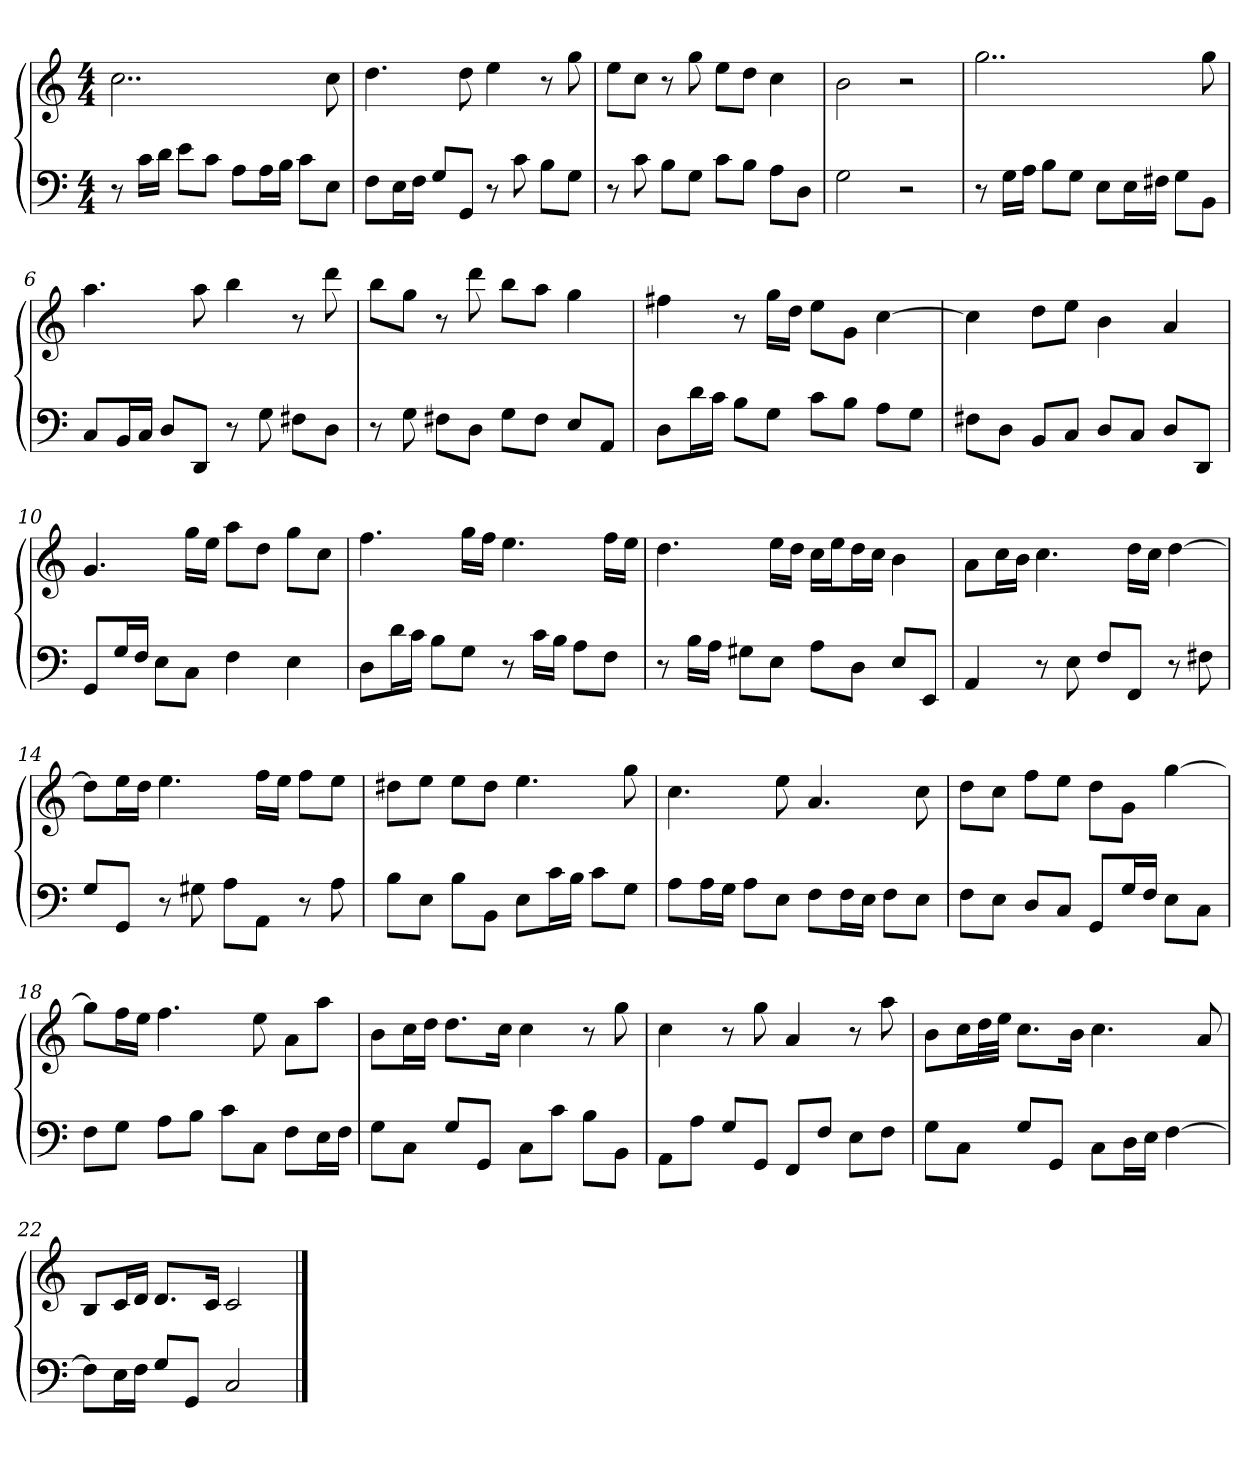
**kern	**kern
*part1	*part1
*staff2	*staff1
*k[]	*k[]
*C:	*C:
*M4/4	*M4/4
=1	=1
8r	2..cc
16cLL	.
16dJJ	.
8eL	.
8cJ	.
8AL	.
16AL	.
16BJJ	.
8cL	.
8EJ	8cc
=2	=2
8FL	4.dd
16EL	.
16FJJ	.
8GL	.
8GGJ	8dd
8r	4ee
8c	.
8BL	8r
8GJ	8gg
=3	=3
8r	8eeL
8c	8ccJ
8BL	8r
8GJ	8gg
8cL	8eeL
8BJ	8ddJ
8AL	4cc
8DJ	.
=4	=4
2G	2b
2r	2r
=5	=5
8r	2..gg
16GLL	.
16AJJ	.
8BL	.
8GJ	.
8EL	.
16EL	.
16F#XJJ	.
8GL	.
8BBJ	8gg
=6	=6
8CL	4.aa
16BBL	.
16CJJ	.
8DL	.
8DDJ	8aa
8r	4bb
8G	.
8F#XL	8r
8DJ	8ddd
=7	=7
8r	8bbL
8G	8ggJ
8F#XL	8r
8DJ	8ddd
8GL	8bbL
8F#J	8aaJ
8EL	4gg
8AAJ	.
=8	=8
8DL	4ff#X
16dL	.
16cJJ	.
8BL	8r
8GJ	16ggLL
.	16ddJJ
8cL	8eeL
8BJ	8gJ
8AL	[4cc
8GJ	.
=9	=9
8F#XL	4cc]
8DJ	.
8BBL	8ddL
8CJ	8eeJ
8DL	4b
8CJ	.
8DL	4a
8DDJ	.
=10	=10
8GGL	4.g
16GL	.
16FJJ	.
8EL	.
8CJ	16ggLL
.	16eeJJ
4F	8aaL
.	8ddJ
4E	8ggL
.	8ccJ
=11	=11
8DL	4.ff
16dL	.
16cJJ	.
8BL	.
8GJ	16ggLL
.	16ffJJ
8r	4.ee
16cLL	.
16BJJ	.
8AL	.
8FJ	16ffLL
.	16eeJJ
=12	=12
8r	4.dd
16BLL	.
16AJJ	.
8G#XL	.
8EJ	16eeLL
.	16ddJJ
8AL	16ccLL
.	16eeJ
8DJ	16ddL
.	16ccJJ
8EL	4b
8EEJ	.
=13	=13
4AA	8aL
.	16ccL
.	16bJJ
8r	4.cc
8E	.
8FL	.
8FFJ	16ddLL
.	16ccJJ
8r	[4dd
8F#X	.
=14	=14
8GL	8ddL]
8GGJ	16eeL
.	16ddJJ
8r	4.ee
8G#X	.
8AL	.
8AAJ	16ffLL
.	16eeJJ
8r	8ffL
8A	8eeJ
=15	=15
8BL	8dd#XL
8EJ	8eeJ
8BL	8eeL
8BBJ	8dd#J
8EL	4.ee
16cL	.
16BJJ	.
8cL	.
8GJ	8gg
=16	=16
8AL	4.cc
16AL	.
16GJJ	.
8AL	.
8EJ	8ee
8FL	4.a
16FL	.
16EJJ	.
8FL	.
8EJ	8cc
=17	=17
8FL	8ddL
8EJ	8ccJ
8DL	8ffL
8CJ	8eeJ
8GGL	8ddL
16GL	8gJ
16FJJ	.
8EL	[4gg
8CJ	.
=18	=18
8FL	8ggL]
8GJ	16ffL
.	16eeJJ
8AL	4.ff
8BJ	.
8cL	.
8CJ	8ee
8FL	8aL
16EL	8aaJ
16FJJ	.
=19	=19
8GL	8bL
8CJ	16ccL
.	16ddJJ
8GL	8.ddL
8GGJ	.
.	16ccJk
8CL	4cc
8cJ	.
8BL	8r
8BBJ	8gg
=20	=20
8AAL	4cc
8AJ	.
8GL	8r
8GGJ	8gg
8FFL	4a
8FJ	.
8EL	8r
8FJ	8aa
=21	=21
8GL	8bL
8CJ	16ccL
.	32ddL
.	32eeJJJ
8GL	8.ccL
8GGJ	.
.	16bJk
8CL	4.cc
16DL	.
16EJJ	.
[4F	.
.	8a
=22	=22
8FL]	8BL
16EL	16cL
16FJJ	16dJJ
8GL	8.dL
8GGJ	.
.	16cJk
2C	2c
==	==
*-	*-
